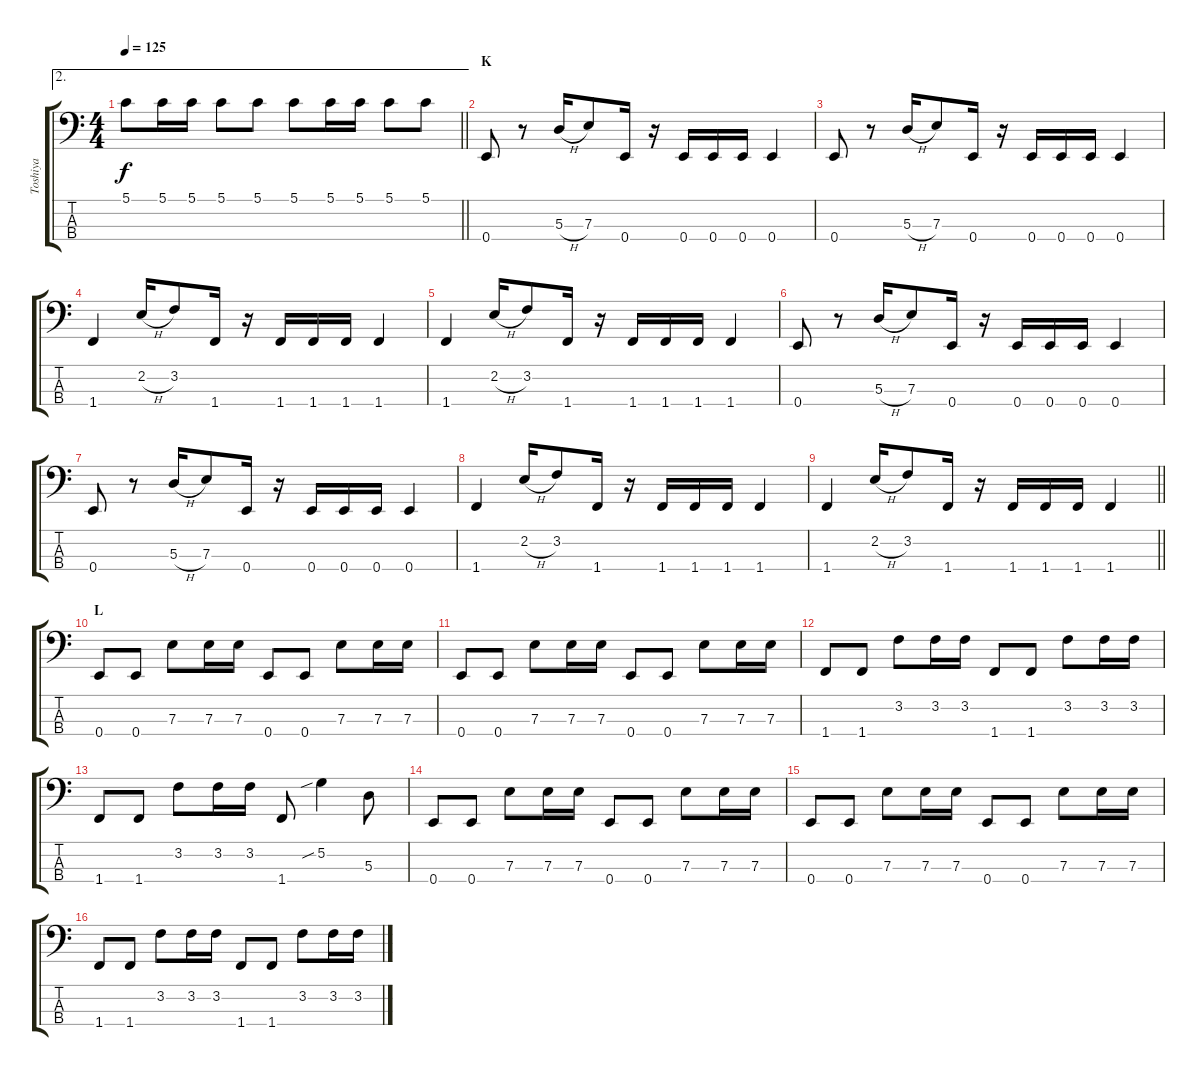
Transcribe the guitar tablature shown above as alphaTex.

\track ("Toshiya" "Toshiya") {instrument electricbasspick}
\staff {score tabs}
\tuning (G2 D2 A1 E1) {hide}
\ae 2
\ts (4 4)
\tempo 125
\clef f4
\barLineRight lightlight
\ks c
5.1.8{dy f} 5.1.16 5.1.16 5.1.8 5.1.8 5.1.8 5.1.16 5.1.16 5.1.8 5.1.8 |
\section ("" "K")
0.4.8 r.8 5.3{h}.16 7.3.8 0.4.16 r.16 0.4.16 0.4.16 0.4.16 0.4.4 |
0.4.8 r.8 5.3{h}.16 7.3.8 0.4.16 r.16 0.4.16 0.4.16 0.4.16 0.4.4 |
1.4.4 2.2{h}.16 3.2.8 1.4.16 r.16 1.4.16 1.4.16 1.4.16 1.4.4 |
1.4.4 2.2{h}.16 3.2.8 1.4.16 r.16 1.4.16 1.4.16 1.4.16 1.4.4 |
0.4.8 r.8 5.3{h}.16 7.3.8 0.4.16 r.16 0.4.16 0.4.16 0.4.16 0.4.4 |
0.4.8 r.8 5.3{h}.16 7.3.8 0.4.16 r.16 0.4.16 0.4.16 0.4.16 0.4.4 |
1.4.4 2.2{h}.16 3.2.8 1.4.16 r.16 1.4.16 1.4.16 1.4.16 1.4.4 |
\barLineRight lightlight
1.4.4 2.2{h}.16 3.2.8 1.4.16 r.16 1.4.16 1.4.16 1.4.16 1.4.4 |
\section ("" "L")
0.4.8 0.4.8 7.3.8 7.3.16 7.3.16 0.4.8 0.4.8 7.3.8 7.3.16 7.3.16 |
0.4.8 0.4.8 7.3.8 7.3.16 7.3.16 0.4.8 0.4.8 7.3.8 7.3.16 7.3.16 |
1.4.8 1.4.8 3.2.8 3.2.16 3.2.16 1.4.8 1.4.8 3.2.8 3.2.16 3.2.16 |
1.4.8 1.4.8 3.2.8 3.2.16 3.2.16 1.4.8 5.2{sib}.4 5.3.8 |
0.4.8 0.4.8 7.3.8 7.3.16 7.3.16 0.4.8 0.4.8 7.3.8 7.3.16 7.3.16 |
0.4.8 0.4.8 7.3.8 7.3.16 7.3.16 0.4.8 0.4.8 7.3.8 7.3.16 7.3.16 |
1.4.8 1.4.8 3.2.8 3.2.16 3.2.16 1.4.8 1.4.8 3.2.8 3.2.16 3.2.16
